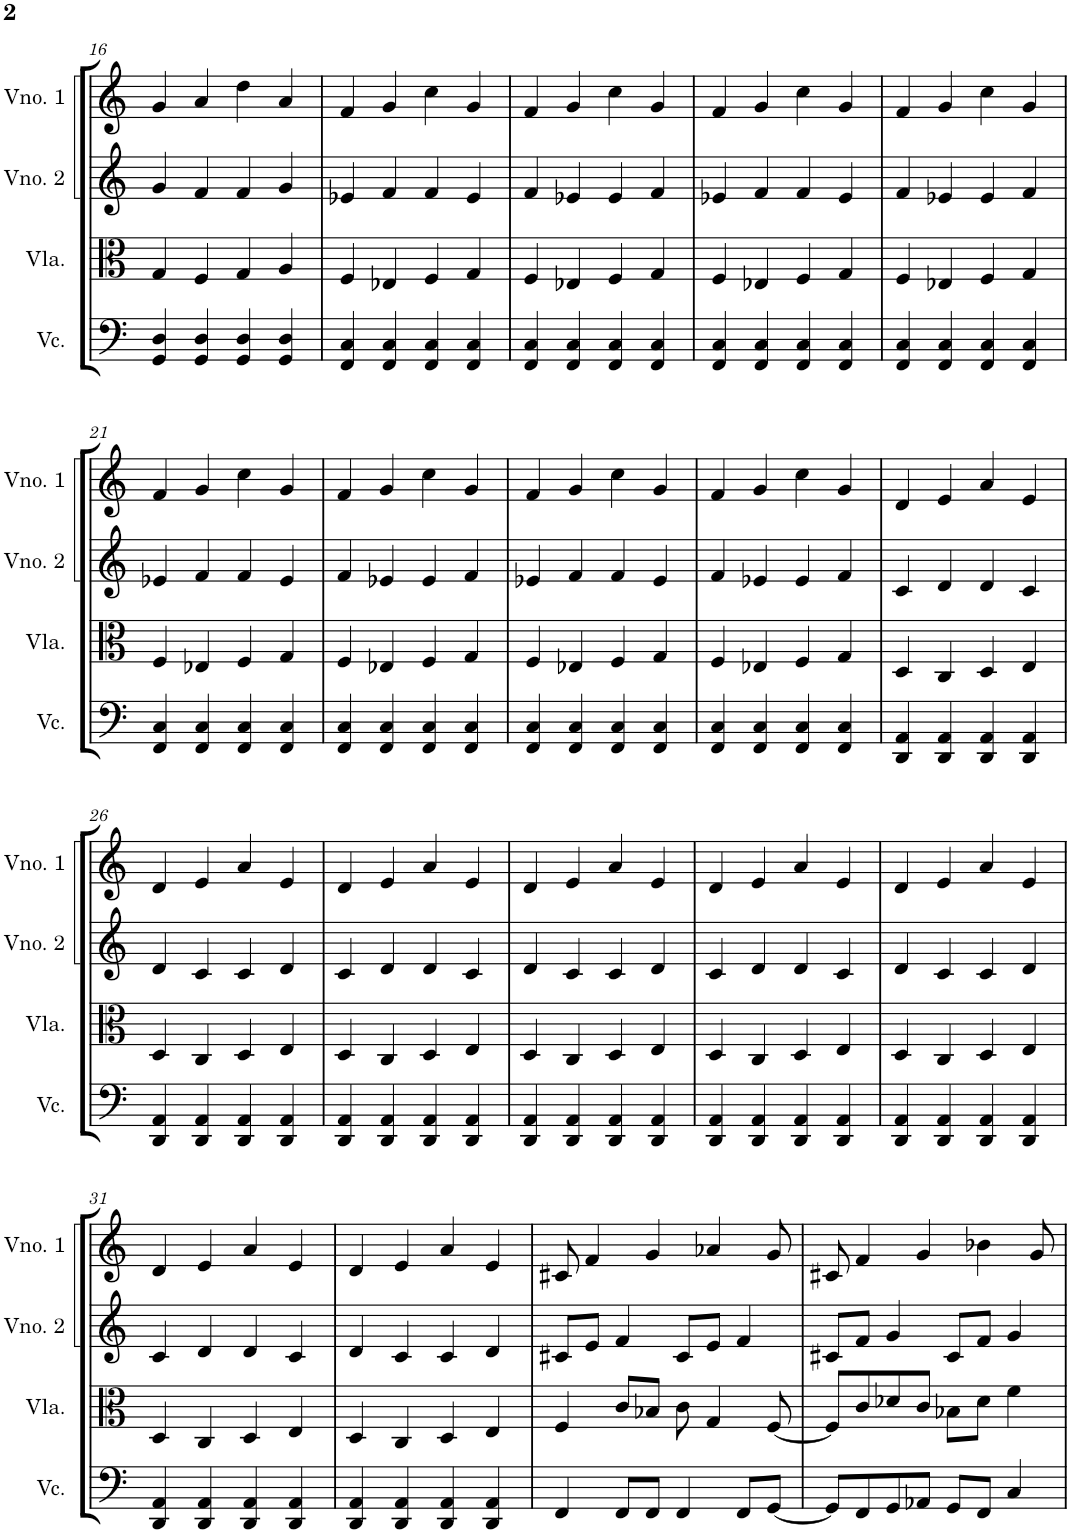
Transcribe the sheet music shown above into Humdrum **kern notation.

**kern	**kern	**kern	**kern
*part4	*part3	*part2	*part1
*staff4	*staff3	*staff2	*staff1
*I"Violoncelo	*I"Viola	*I"Violino 2	*I"Violino 1
*I'Vc.	*I'Vla.	*I'Vno. 2	*I'Vno. 1
!!LO:PB:g=z
*clefF4	*clefC3	*clefG2	*clefG2
*k[]	*k[]	*k[]	*k[]
*M4/4	*M4/4	*M4/4	*M4/4
=16	=16	=16	=16
4GG/ 4D/	4G/	4g/	4g/
4GG/ 4D/	4F/	4f/	4a/
4GG/ 4D/	4G/	4f/	4dd\
4GG/ 4D/	4A/	4g/	4a/
=17	=17	=17	=17
4FF/ 4C/	4F/	4e-X/	4f/
4FF/ 4C/	4E-X/	4f/	4g/
4FF/ 4C/	4F/	4f/	4cc\
4FF/ 4C/	4G/	4e-/	4g/
=18	=18	=18	=18
4FF/ 4C/	4F/	4f/	4f/
4FF/ 4C/	4E-X/	4e-X/	4g/
4FF/ 4C/	4F/	4e-/	4cc\
4FF/ 4C/	4G/	4f/	4g/
=19	=19	=19	=19
4FF/ 4C/	4F/	4e-X/	4f/
4FF/ 4C/	4E-X/	4f/	4g/
4FF/ 4C/	4F/	4f/	4cc\
4FF/ 4C/	4G/	4e-/	4g/
=20	=20	=20	=20
4FF/ 4C/	4F/	4f/	4f/
4FF/ 4C/	4E-X/	4e-X/	4g/
4FF/ 4C/	4F/	4e-/	4cc\
4FF/ 4C/	4G/	4f/	4g/
!!LO:LB:g=z
=21	=21	=21	=21
4FF/ 4C/	4F/	4e-X/	4f/
4FF/ 4C/	4E-X/	4f/	4g/
4FF/ 4C/	4F/	4f/	4cc\
4FF/ 4C/	4G/	4e-/	4g/
=22	=22	=22	=22
4FF/ 4C/	4F/	4f/	4f/
4FF/ 4C/	4E-X/	4e-X/	4g/
4FF/ 4C/	4F/	4e-/	4cc\
4FF/ 4C/	4G/	4f/	4g/
=23	=23	=23	=23
4FF/ 4C/	4F/	4e-X/	4f/
4FF/ 4C/	4E-X/	4f/	4g/
4FF/ 4C/	4F/	4f/	4cc\
4FF/ 4C/	4G/	4e-/	4g/
=24	=24	=24	=24
4FF/ 4C/	4F/	4f/	4f/
4FF/ 4C/	4E-X/	4e-X/	4g/
4FF/ 4C/	4F/	4e-/	4cc\
4FF/ 4C/	4G/	4f/	4g/
=25	=25	=25	=25
4DD/ 4AA/	4D/	4c/	4d/
4DD/ 4AA/	4C/	4d/	4e/
4DD/ 4AA/	4D/	4d/	4a/
4DD/ 4AA/	4E/	4c/	4e/
!!LO:LB:g=z
=26	=26	=26	=26
4DD/ 4AA/	4D/	4d/	4d/
4DD/ 4AA/	4C/	4c/	4e/
4DD/ 4AA/	4D/	4c/	4a/
4DD/ 4AA/	4E/	4d/	4e/
=27	=27	=27	=27
4DD/ 4AA/	4D/	4c/	4d/
4DD/ 4AA/	4C/	4d/	4e/
4DD/ 4AA/	4D/	4d/	4a/
4DD/ 4AA/	4E/	4c/	4e/
=28	=28	=28	=28
4DD/ 4AA/	4D/	4d/	4d/
4DD/ 4AA/	4C/	4c/	4e/
4DD/ 4AA/	4D/	4c/	4a/
4DD/ 4AA/	4E/	4d/	4e/
=29	=29	=29	=29
4DD/ 4AA/	4D/	4c/	4d/
4DD/ 4AA/	4C/	4d/	4e/
4DD/ 4AA/	4D/	4d/	4a/
4DD/ 4AA/	4E/	4c/	4e/
=30	=30	=30	=30
4DD/ 4AA/	4D/	4d/	4d/
4DD/ 4AA/	4C/	4c/	4e/
4DD/ 4AA/	4D/	4c/	4a/
4DD/ 4AA/	4E/	4d/	4e/
!!LO:LB:g=z
=31	=31	=31	=31
4DD/ 4AA/	4D/	4c/	4d/
4DD/ 4AA/	4C/	4d/	4e/
4DD/ 4AA/	4D/	4d/	4a/
4DD/ 4AA/	4E/	4c/	4e/
=32	=32	=32	=32
4DD/ 4AA/	4D/	4d/	4d/
4DD/ 4AA/	4C/	4c/	4e/
4DD/ 4AA/	4D/	4c/	4a/
4DD/ 4AA/	4E/	4d/	4e/
=33	=33	=33	=33
4FF/	4F/	8c#X/L	8c#X/
.	.	8e/J	4f/
8FF/L	8c/L	4f/	.
8FF/J	8B-X/J	.	4g/
4FF/	8c\	8c#/L	.
.	4G/	8e/J	4a-X/
8FF/L	.	4f/	.
[8GG/J	[8F/	.	8g/
=34	=34	=34	=34
8GG/L]	8F/L]	8c#X/L	8c#X/
8FF/	8c/	8f/J	4f/
8GG/	8d-X/	4g/	.
8AA-X/J	8c/J	.	4g/
8GG/L	8B-X\L	8c#/L	.
8FF/J	8d-\J	8f/J	4b-X\
4C/	4f\	4g/	.
.	.	.	8g/
=	=	=	=
*-	*-	*-	*-
